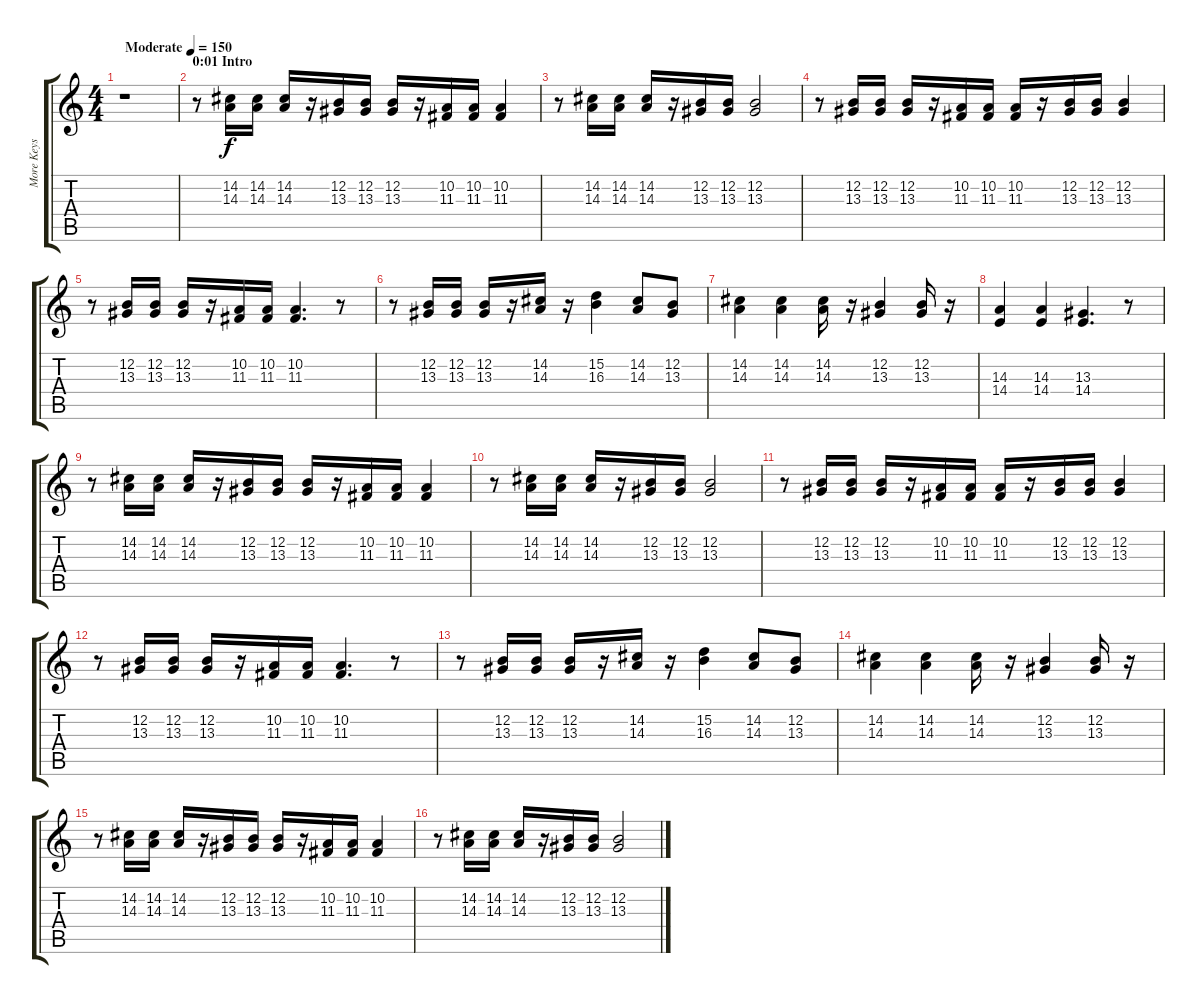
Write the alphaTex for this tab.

\track ("More Keys" "More Keys") {instrument stringensemble1}
\staff {score tabs}
\tuning (E4 B3 G3 D3 A2 E2) {hide}
\ts (4 4)
\tempo (150 "Moderate")
\clef g2
\ks c
r.1{dy f instrument stringensemble1} |
\section ("" "0:01 Intro")
r.8 (14.2 14.3).16 (14.2 14.3).16 (14.2 14.3).16 r.16 (12.2 13.3).16 (12.2 13.3).16 (12.2 13.3).16 r.16 (10.2 11.3).16 (10.2 11.3).16 (10.2 11.3).4 |
r.8 (14.2 14.3).16 (14.2 14.3).16 (14.2 14.3).16 r.16 (12.2 13.3).16 (12.2 13.3).16 (12.2 13.3).2 |
r.8 (12.2 13.3).16 (12.2 13.3).16 (12.2 13.3).16 r.16 (10.2 11.3).16 (10.2 11.3).16 (10.2 11.3).16 r.16 (12.2 13.3).16 (12.2 13.3).16 (12.2 13.3).4 |
r.8 (12.2 13.3).16 (12.2 13.3).16 (12.2 13.3).16 r.16 (10.2 11.3).16 (10.2 11.3).16 (10.2 11.3).4{d} r.8 |
r.8 (12.2 13.3).16 (12.2 13.3).16 (12.2 13.3).16 r.16 (14.2 14.3).16 r.16 (15.2 16.3).4 (14.2 14.3).8 (12.2 13.3).8 |
(14.2 14.3).4 (14.2 14.3).4 (14.2 14.3).16 r.16 (12.2 13.3).4 (12.2 13.3).16 r.16 |
(14.3 14.4).4 (14.3 14.4).4 (13.3 14.4).4{d} r.8 |
r.8 (14.2 14.3).16 (14.2 14.3).16 (14.2 14.3).16 r.16 (12.2 13.3).16 (12.2 13.3).16 (12.2 13.3).16 r.16 (10.2 11.3).16 (10.2 11.3).16 (10.2 11.3).4 |
r.8 (14.2 14.3).16 (14.2 14.3).16 (14.2 14.3).16 r.16 (12.2 13.3).16 (12.2 13.3).16 (12.2 13.3).2 |
r.8 (12.2 13.3).16 (12.2 13.3).16 (12.2 13.3).16 r.16 (10.2 11.3).16 (10.2 11.3).16 (10.2 11.3).16 r.16 (12.2 13.3).16 (12.2 13.3).16 (12.2 13.3).4 |
r.8 (12.2 13.3).16 (12.2 13.3).16 (12.2 13.3).16 r.16 (10.2 11.3).16 (10.2 11.3).16 (10.2 11.3).4{d} r.8 |
r.8 (12.2 13.3).16 (12.2 13.3).16 (12.2 13.3).16 r.16 (14.2 14.3).16 r.16 (15.2 16.3).4 (14.2 14.3).8 (12.2 13.3).8 |
(14.2 14.3).4 (14.2 14.3).4 (14.2 14.3).16 r.16 (12.2 13.3).4 (12.2 13.3).16 r.16 |
r.8 (14.2 14.3).16 (14.2 14.3).16 (14.2 14.3).16 r.16 (12.2 13.3).16 (12.2 13.3).16 (12.2 13.3).16 r.16 (10.2 11.3).16 (10.2 11.3).16 (10.2 11.3).4 |
r.8 (14.2 14.3).16 (14.2 14.3).16 (14.2 14.3).16 r.16 (12.2 13.3).16 (12.2 13.3).16 (12.2 13.3).2
